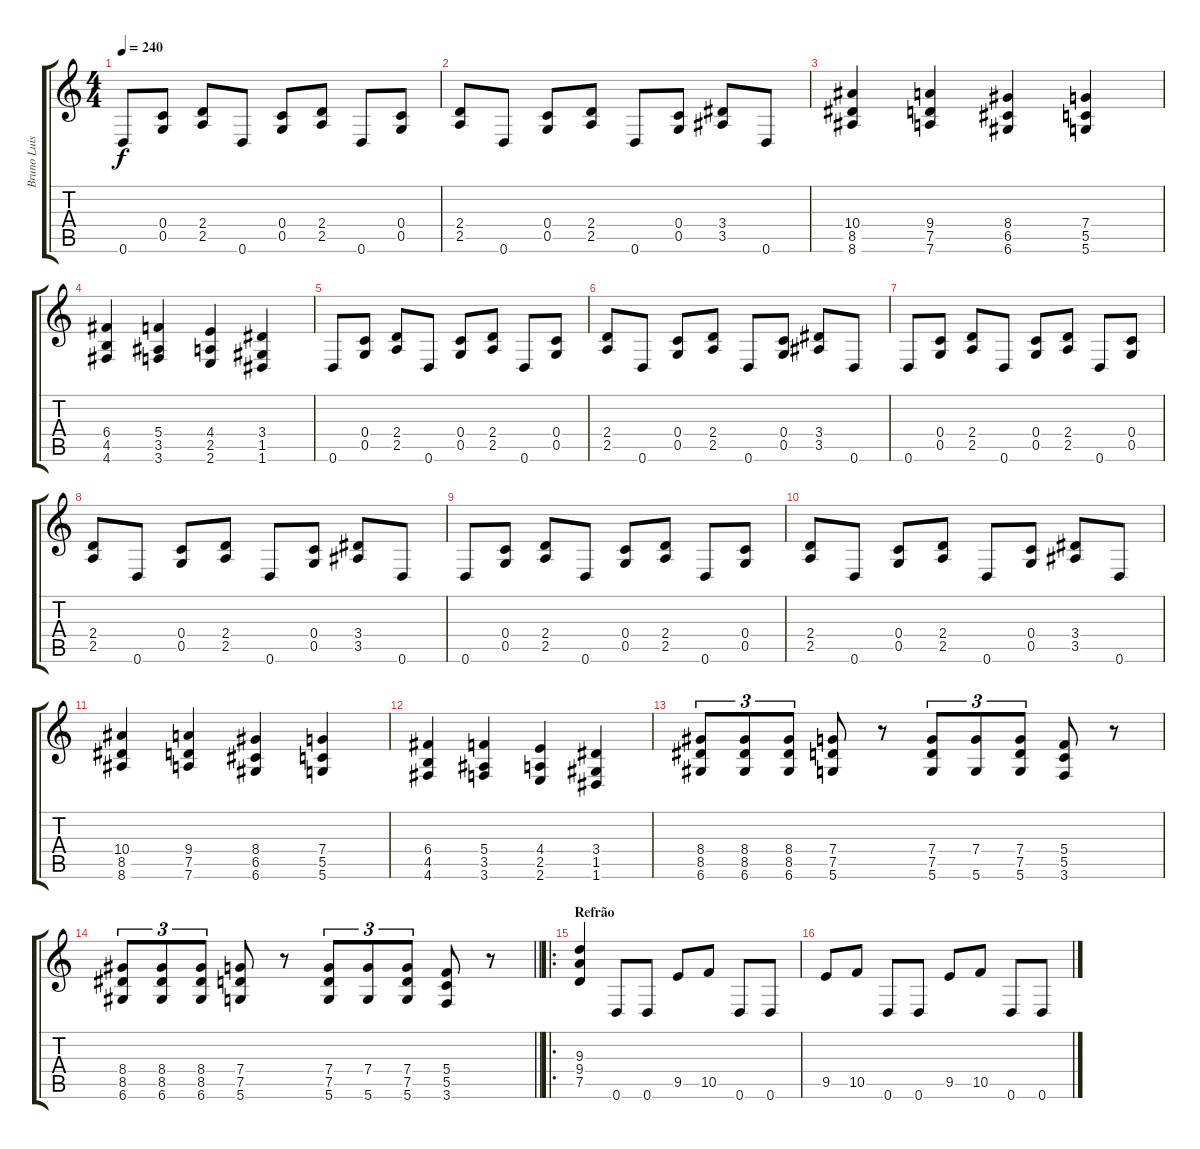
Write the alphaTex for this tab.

\track ("Bruno Luis" "Bruno Luis") {instrument distortionguitar}
\staff {score tabs}
\tuning (D4 A3 F3 C3 G2 D2) {hide}
\ts (4 4)
\tempo 240
\clef g2
\ks c
0.6.8{dy f} (0.4 0.5).8 (2.4 2.5).8 0.6.8 (0.4 0.5).8 (2.4 2.5).8 0.6.8 (0.4 0.5).8 |
(2.4 2.5).8 0.6.8 (0.4 0.5).8 (2.4 2.5).8 0.6.8 (0.4 0.5).8 (3.4 3.5).8 0.6.8 |
(10.4 8.5 8.6).4 (9.4 7.5 7.6).4 (8.4 6.5 6.6).4 (7.4 5.5 5.6).4 |
(6.4 4.5 4.6).4 (5.4 3.5 3.6).4 (4.4 2.5 2.6).4 (3.4 1.5 1.6).4 |
0.6.8 (0.4 0.5).8 (2.4 2.5).8 0.6.8 (0.4 0.5).8 (2.4 2.5).8 0.6.8 (0.4 0.5).8 |
(2.4 2.5).8 0.6.8 (0.4 0.5).8 (2.4 2.5).8 0.6.8 (0.4 0.5).8 (3.4 3.5).8 0.6.8 |
0.6.8 (0.4 0.5).8 (2.4 2.5).8 0.6.8 (0.4 0.5).8 (2.4 2.5).8 0.6.8 (0.4 0.5).8 |
(2.4 2.5).8 0.6.8 (0.4 0.5).8 (2.4 2.5).8 0.6.8 (0.4 0.5).8 (3.4 3.5).8 0.6.8 |
0.6.8 (0.4 0.5).8 (2.4 2.5).8 0.6.8 (0.4 0.5).8 (2.4 2.5).8 0.6.8 (0.4 0.5).8 |
(2.4 2.5).8 0.6.8 (0.4 0.5).8 (2.4 2.5).8 0.6.8 (0.4 0.5).8 (3.4 3.5).8 0.6.8 |
(10.4 8.5 8.6).4 (9.4 7.5 7.6).4 (8.4 6.5 6.6).4 (7.4 5.5 5.6).4 |
(6.4 4.5 4.6).4 (5.4 3.5 3.6).4 (4.4 2.5 2.6).4 (3.4 1.5 1.6).4 |
(8.4 8.5 6.6).8{tu (3 2)} (8.4 8.5 6.6).8{tu (3 2)} (8.4 8.5 6.6).8{tu (3 2)} (7.4 7.5 5.6).8 r.8 (7.4 7.5 5.6).8{tu (3 2)} (7.4 5.6).8{tu (3 2)} (7.4 7.5 5.6).8{tu (3 2)} (5.4 5.5 3.6).8 r.8 |
\barLineRight lightlight
(8.4 8.5 6.6).8{tu (3 2)} (8.4 8.5 6.6).8{tu (3 2)} (8.4 8.5 6.6).8{tu (3 2)} (7.4 7.5 5.6).8 r.8 (7.4 7.5 5.6).8{tu (3 2)} (7.4 5.6).8{tu (3 2)} (7.4 7.5 5.6).8{tu (3 2)} (5.4 5.5 3.6).8 r.8 |
\ro
\section ("" "Refrão")
(9.3 9.4 7.5).4 0.6.8 0.6.8 9.5.8 10.5.8 0.6.8 0.6.8 |
9.5.8 10.5.8 0.6.8 0.6.8 9.5.8 10.5.8 0.6.8 0.6.8
